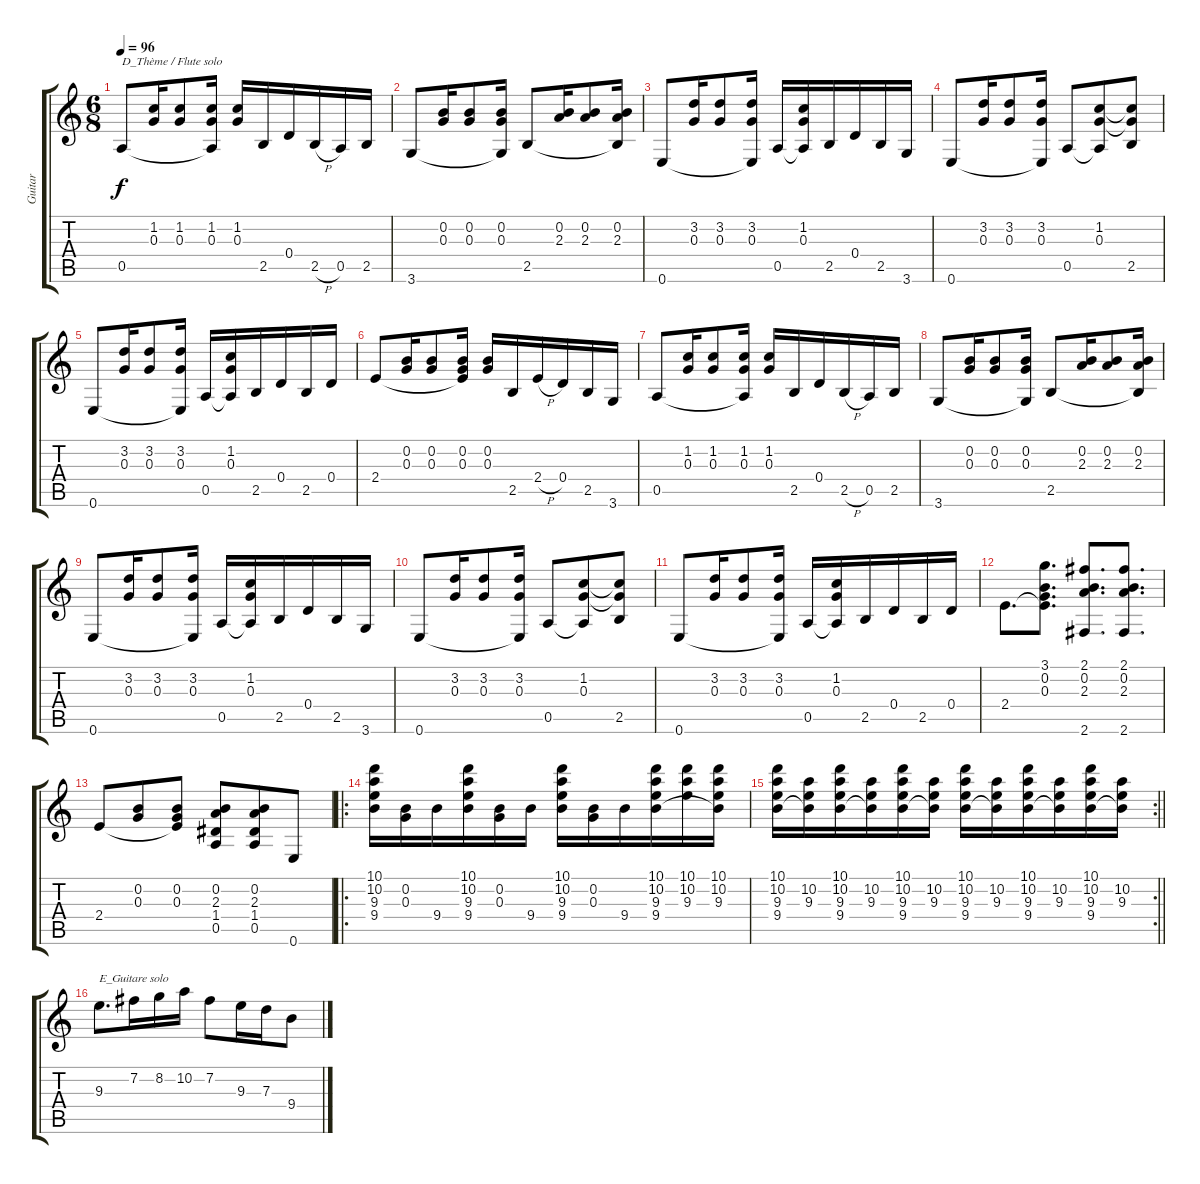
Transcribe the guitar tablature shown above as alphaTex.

\track ("Guitar" "Guitar") {instrument acousticguitarnylon}
\staff {score tabs}
\tuning (E4 B3 G3 D3 A2 E2) {hide}
\ts (6 8)
\tempo 96
\clef g2
\ks c
0.5.8{txt "D_Thème / Flute solo" dy f} (1.2 0.3).16 (1.2 0.3).8 (1.2 0.3 0.5{t}).16 (1.2 0.3).16 2.5.16 0.4.16 2.5{h}.16 0.5.16 2.5.16 |
3.6.8 (0.2 0.3).16 (0.2 0.3).8 (0.2 0.3 3.6{t}).16 2.5.8 (0.2 2.3).16 (0.2 2.3).8 (0.2 2.3 2.5{t}).16 |
0.6.8 (3.2 0.3).16 (3.2 0.3).8 (3.2 0.3 0.6{t}).16 0.5.16 (1.2 0.3 0.5{t}).16 2.5.16 0.4.16 2.5.16 3.6.16 |
0.6.8 (3.2 0.3).16 (3.2 0.3).8 (3.2 0.3 0.6{t}).16 0.5.8 (1.2 0.3 0.5{t}).8 (1.2{t} 0.3{t} 2.5).8 |
0.6.8 (3.2 0.3).16 (3.2 0.3).8 (3.2 0.3 0.6{t}).16 0.5.16 (1.2 0.3 0.5{t}).16 2.5.16 0.4.16 2.5.16 0.4.16 |
2.4.8 (0.2 0.3).16 (0.2 0.3).8 (0.2 0.3 2.4{t}).16 (0.2 0.3).16 2.5.16 2.4{h}.16 0.4.16 2.5.16 3.6.16 |
0.5.8 (1.2 0.3).16 (1.2 0.3).8 (1.2 0.3 0.5{t}).16 (1.2 0.3).16 2.5.16 0.4.16 2.5{h}.16 0.5.16 2.5.16 |
3.6.8 (0.2 0.3).16 (0.2 0.3).8 (0.2 0.3 3.6{t}).16 2.5.8 (0.2 2.3).16 (0.2 2.3).8 (0.2 2.3 2.5{t}).16 |
0.6.8 (3.2 0.3).16 (3.2 0.3).8 (3.2 0.3 0.6{t}).16 0.5.16 (1.2 0.3 0.5{t}).16 2.5.16 0.4.16 2.5.16 3.6.16 |
0.6.8 (3.2 0.3).16 (3.2 0.3).8 (3.2 0.3 0.6{t}).16 0.5.8 (1.2 0.3 0.5{t}).8 (1.2{t} 0.3{t} 2.5).8 |
0.6.8 (3.2 0.3).16 (3.2 0.3).8 (3.2 0.3 0.6{t}).16 0.5.16 (1.2 0.3 0.5{t}).16 2.5.16 0.4.16 2.5.16 0.4.16 |
2.4.8{d} (3.1 0.2 0.3 2.4{t}).8{d} (2.1 0.2 2.3 2.6).8{d} (2.1 0.2 2.3 2.6).8{d} |
2.4.8 (0.2 0.3).8 (0.2 0.3 2.4{t}).8 (0.2 2.3 1.4 0.5).8 (0.2 2.3 1.4 0.5).8 0.6.8 |
\ro
(10.1 10.2 9.3 9.4).16 (0.2 0.3).16 9.4.16 (10.1 10.2 9.3 9.4).16 (0.2 0.3).16 9.4.16 (10.1 10.2 9.3 9.4).16 (0.2 0.3).16 9.4.16 (10.1 10.2 9.3 9.4).16 (10.1 10.2 9.3).16 (10.1 10.2 9.3 9.4{t}).16 |
\rc 2
\barLineRight lightlight
(10.1 10.2 9.3 9.4).16 (10.2 9.3 9.4{t}).16 (10.1 10.2 9.3 9.4).16 (10.2 9.3 9.4{t}).16 (10.1 10.2 9.3 9.4).16 (10.2 9.3 9.4{t}).16 (10.1 10.2 9.3 9.4).16 (10.2 9.3 9.4{t}).16 (10.1 10.2 9.3 9.4).16 (10.2 9.3 9.4{t}).16 (10.1 10.2 9.3 9.4).16 (10.2 9.3 9.4{t}).16 |
9.3.8{d txt "E_Guitare solo"} 7.2.16 8.2.16 10.2.16 7.2.8 9.3.16 7.3.16 9.4.8
